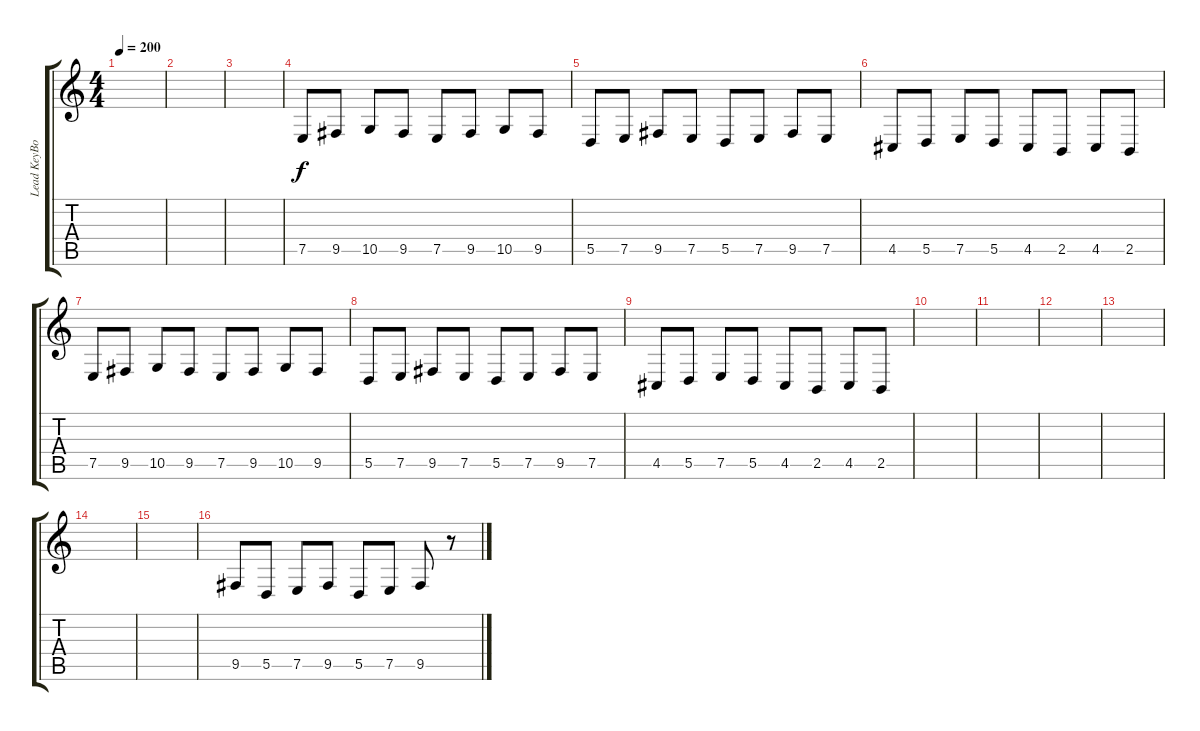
\track ("Lead KeyBoard" "Lead KeyBo") {instrument harpsichord}
\staff {score tabs}
\tuning (E4 B3 G3 D3 A2 E2) {hide}
\ts (4 4)
\tempo 200
\clef g2
\ks c
|
|
|
7.5.8 9.5.8 10.5.8 9.5.8 7.5.8 9.5.8 10.5.8 9.5.8 |
5.5.8 7.5.8 9.5.8 7.5.8 5.5.8 7.5.8 9.5.8 7.5.8 |
4.5.8 5.5.8 7.5.8 5.5.8 4.5.8 2.5.8 4.5.8 2.5.8 |
7.5.8 9.5.8 10.5.8 9.5.8 7.5.8 9.5.8 10.5.8 9.5.8 |
5.5.8 7.5.8 9.5.8 7.5.8 5.5.8 7.5.8 9.5.8 7.5.8 |
4.5.8 5.5.8 7.5.8 5.5.8 4.5.8 2.5.8 4.5.8 2.5.8 |
|
|
|
|
|
|
9.5.8 5.5.8 7.5.8 9.5.8 5.5.8 7.5.8 9.5.8 r.8
